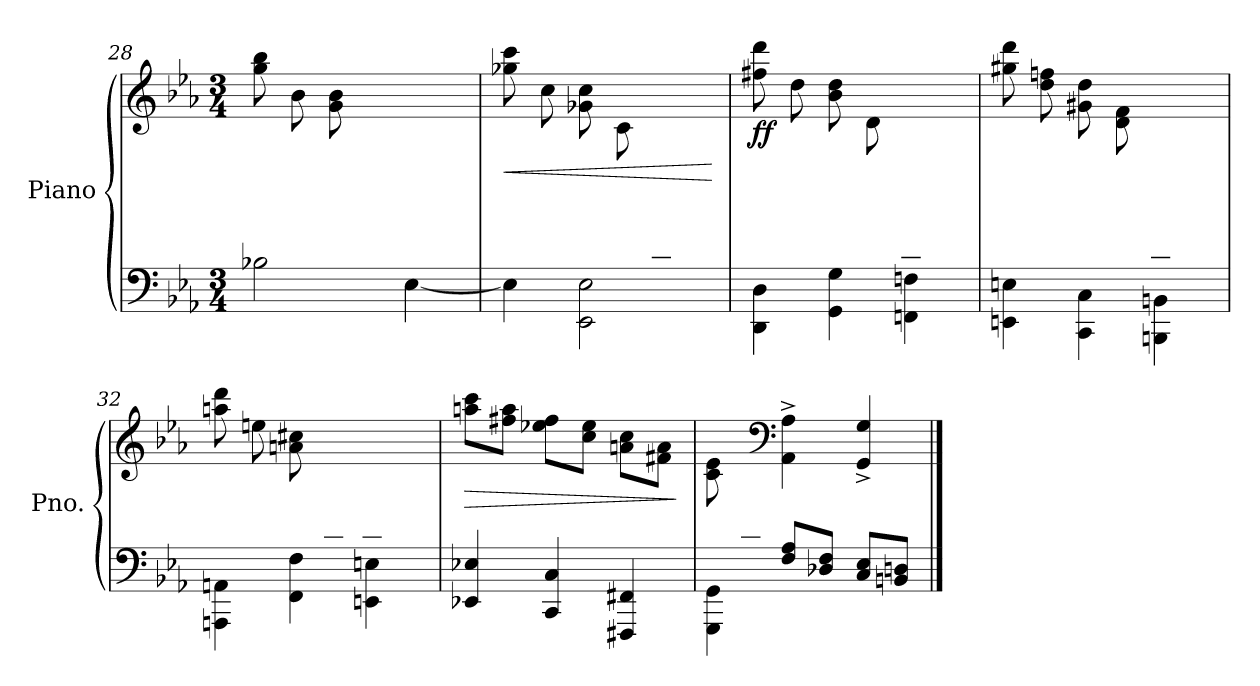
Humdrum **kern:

**kern	**kern	**dynam
*part1	*part1	*part1
*staff2	*staff1	*staff1/2
*I"Piano	*	*
*I'Pno.	*	*
!!LO:LB:g=z
*clefF4	*clefG2	*
*k[b-e-a-]	*k[b-e-a-]	*
*M3/4	*M3/4	*
=28	=28	=28
*^	*^	*
4.ryy	2B-X\	2.ryy	8gg\ 8bb-\L	.
.	.	.	8b-\	.
.	.	.	8g\ 8b-\	.
8B-/	.	.	4.ryy	.
8G/ 8B-/	[4E-\	.	.	.
8BB-/J	.	.	.	.
*	*	*v	*v	*
=29	=29	=29	=29
!	!	!	!LO:HP:b
2ryy	4E-\]	8gg-X\ 8ccc\L	<
.	.	8cc\	.
.	2EE-\ 2E-\	8g-X\ 8cc\	.
.	.	8c\	.
8G-X/ 8c/	.	4ryy	.
8C/J	.	.	.
*v	*v	*	*
.	.	[
=30	=30	=30
*^	*	*
!	!	!	!LO:DY:b
2ryy	4DD\ 4D\	8ff#X\ 8ddd\L	ff
.	.	8dd\	.
.	4GG\ 4G\	8b-\ 8dd\	.
.	.	8d\	.
8An/ 8d/	4FFn\ 4Fn\	4ryy	.
8D/J	.	.	.
=31	=31	=31	=31
2ryy	4EEn\ 4En\	8gg#X\ 8ddd\L	.
.	.	8dd\ 8ffn\	.
.	4CC\ 4C\	8g#X\ 8dd\	.
.	.	8d\ 8f\	.
8G#X/ 8d/	4BBBn\ 4BBn\	4ryy	.
8D/ 8F/J	.	.	.
=32	=32	=32	=32
4.ryy	4AAAn\ 4AAn\	8aan\ 8ddd\L	.
.	.	8een\	.
.	4FF\ 4F\	8an\ 8cc#X\	.
8c#X/	.	4.ryy	.
8An/ 8cn/	4EEn\ 4En\	.	.
8AAn/J	.	.	.
*v	*v	*	*
!!LO:LB:g=z
=33	=33	=33
!	!	!LO:HP:b
4EE-X/ 4E-X/	8aan\ 8ccc\L	>
.	8ff#X\ 8aa\J	.
4CC/ 4C/	8ee-X\ 8ff#\L	.
.	8cc\ 8ee-\J	.
4FFF#X/ 4FF#X/	8an\ 8cc\L	.
.	8f#X\ 8a\J	.
.	.	]
=34	=34	=34
*^	*^	*
8ryy	4GGG\ 4GG\	4ryy	8c\ 8e-\L	.
8A-X/ 8c/J	.	.	2ryy	.
*	*	*clefF4	*	*
8F/ 8A-/L	2ryy	4AA-\^ 4A-\^	.	.
8D-X/ 8F/J	.	.	.	.
8C/ 8E-/L	.	4GG/^ 4G/^	.	.
8BBn/ 8Dn/J	.	.	8ryy	.
*v	*v	*	*	*
*	*v	*v	*
==	==	==
*-	*-	*-
